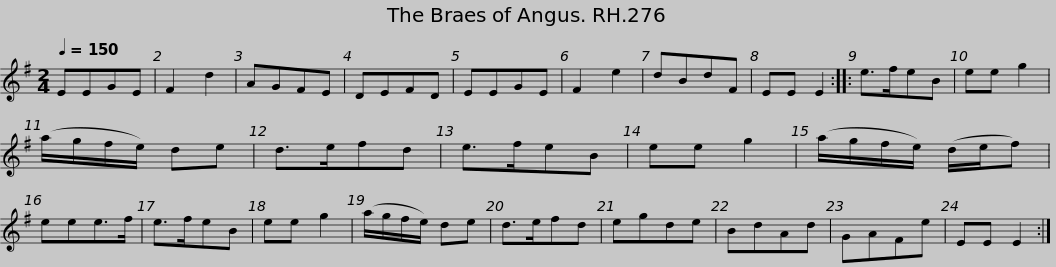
X:1
L:1/8
Q:1/4=150
M:2/4
I:linebreak $
K:Emin
V:1 treble
V:1
 EEGE | F2 d2 | AGFE | DEFD | EEGE | %5
 F2 e2 | dBdF | EE E2 :: e>feB | ee g2 | %10
 (a/g/f/e/) de |$ d>efd | e>feB | ee g2 | (a/g/f/e/) (d/e/f) | %15
 eee>f | e>feB | ee g2 | (a/g/f/e/) de | d>efd | %20
 egde |$ BdAd | GAFe | EE E2 :| %24
